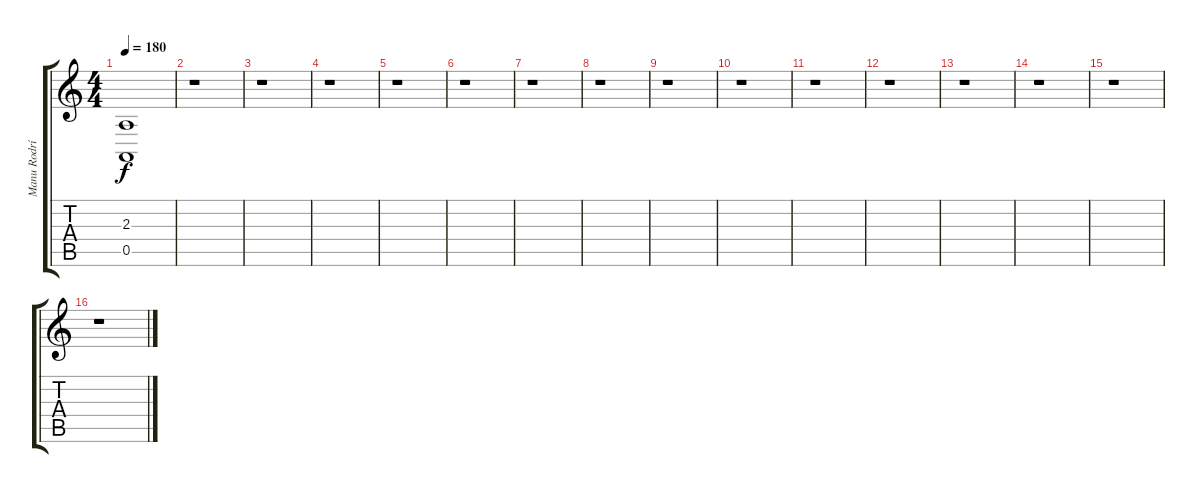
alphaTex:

\track ("Manu Rodríguez" "Manu Rodrí") {instrument acousticgrandpiano}
\staff {score tabs}
\tuning (E4 B3 G3 D3 A2 E2) {hide}
\ts (4 4)
\tempo 180
\clef g2
\ks c
(2.3{t} 0.5{t}).1{dy f} |
r.1 |
r.1 |
r.1 |
r.1 |
r.1 |
r.1 |
r.1 |
r.1 |
r.1 |
r.1 |
r.1 |
r.1 |
r.1 |
r.1 |
r.1
